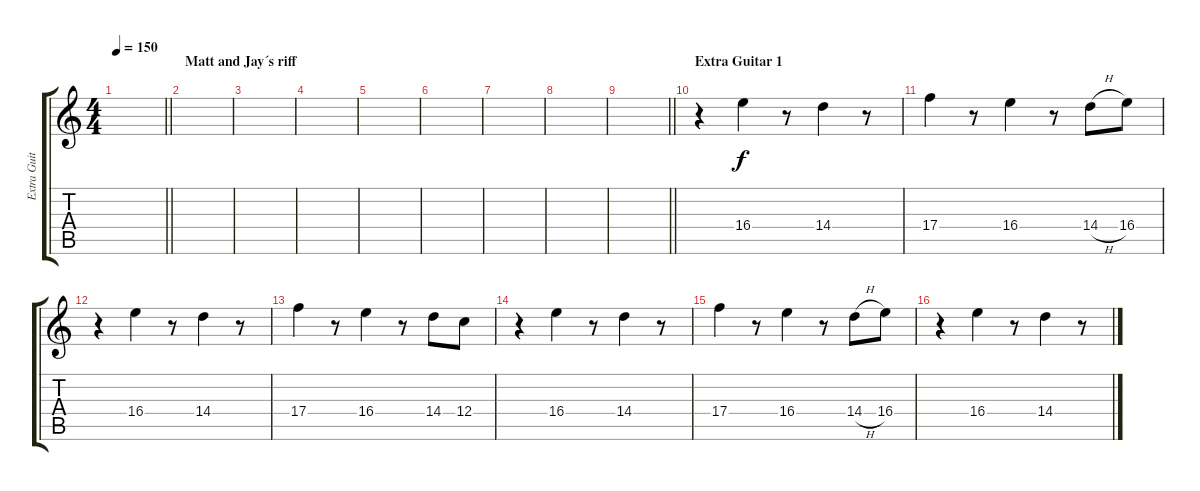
\track ("Extra Guitar 1" "Extra Guit") {instrument overdrivenguitar}
\staff {score tabs}
\tuning (D4 A3 F3 C3 G2 C2) {hide}
\ts (4 4)
\tempo 150
\clef g2
\barLineRight lightlight
\ks c
|
\section ("" "Matt and Jay´s riff")
|
|
|
|
|
|
|
\barLineRight lightlight
|
\section ("" "Extra Guitar 1")
r.4 16.4.4 r.8 14.4.4 r.8 |
17.4.4 r.8 16.4.4 r.8 14.4{h}.8 16.4.8 |
r.4 16.4.4 r.8 14.4.4 r.8 |
17.4.4 r.8 16.4.4 r.8 14.4.8 12.4.8 |
r.4 16.4.4 r.8 14.4.4 r.8 |
17.4.4 r.8 16.4.4 r.8 14.4{h}.8 16.4.8 |
r.4 16.4.4 r.8 14.4.4 r.8
